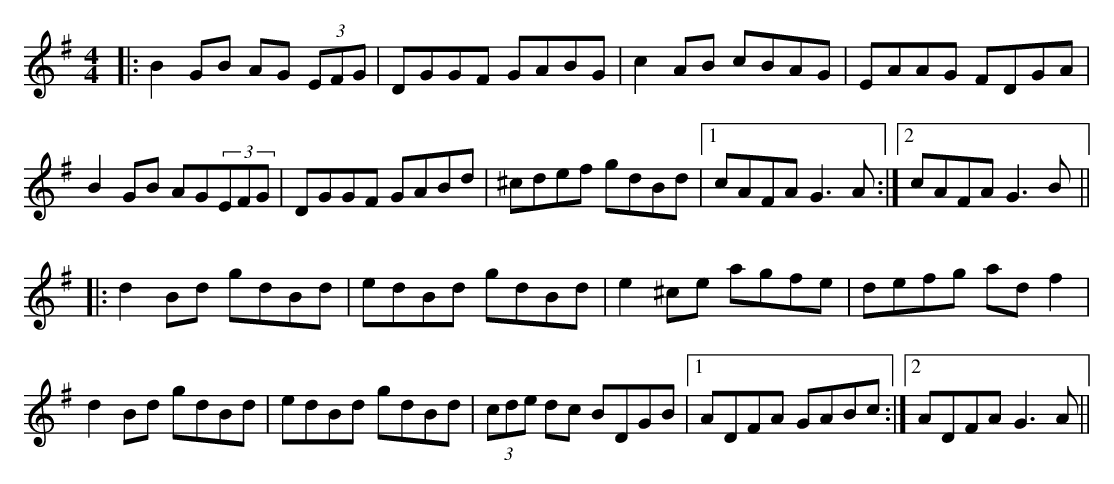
X:1
M:4/4
K:G
|:B2GB AG (3EFG|DGGF GABG| c2AB cBAG|EAAG FDGA|
B2GB AG(3EFG|DGGF GABd|^cdef gdBd|1 cAFA G3A:|2 cAFA G3B||
|:d2Bd gdBd|edBd gdBd|e2 ^ce agfe|defg adf2|
d2Bd gdBd|edBd gdBd|(3cde dc BDGB|1 ADFA GABc:|2 ADFA G3A||
